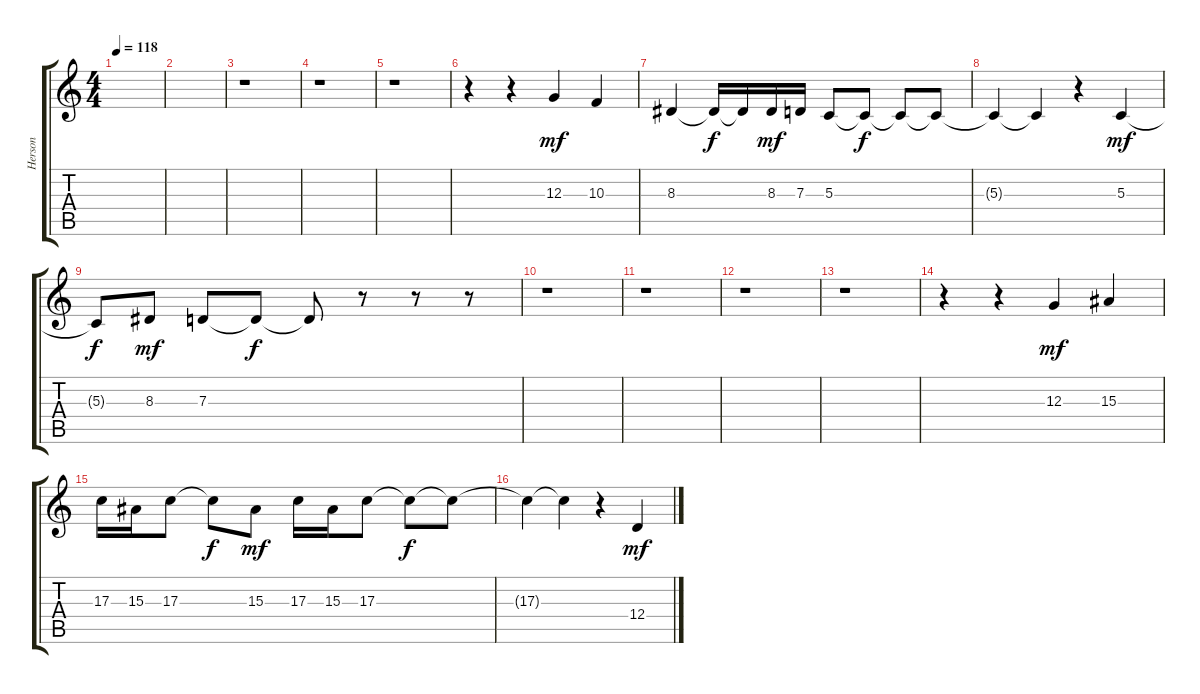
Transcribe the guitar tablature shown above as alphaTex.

\track ("Herson" "Herson") {instrument trumpet}
\staff {score tabs}
\tuning (E4 B3 G3 D3 A2 E2) {hide}
\ts (4 4)
\tempo 118
\clef g2
\ks c
|
|
r.1 |
r.1 |
r.1 |
r.4 r.4 12.3.4{dy mf} 10.3.4 |
8.3.4 8.3{t}.16{dy f} 8.3{t}.16 8.3.16{dy mf} 7.3.16 5.3.8 5.3{t}.8{dy f} 5.3{t}.8 5.3{t}.8 |
5.3{t}.4 5.3{t}.4 r.4 5.3.4{dy mf} |
5.3{t}.8{dy f} 8.3.8{dy mf} 7.3.8 7.3{t}.8{dy f} 7.3{t}.8 r.8 r.8 r.8 |
r.1 |
r.1 |
r.1 |
r.1 |
r.4 r.4 12.3.4{dy mf} 15.3.4 |
17.3.16 15.3.16 17.3.8 17.3{t}.8{dy f} 15.3.8{dy mf} 17.3.16 15.3.16 17.3.8 17.3{t}.8{dy f} 17.3{t}.8 |
17.3{t}.4 17.3{t}.4 r.4 12.4.4{dy mf}
